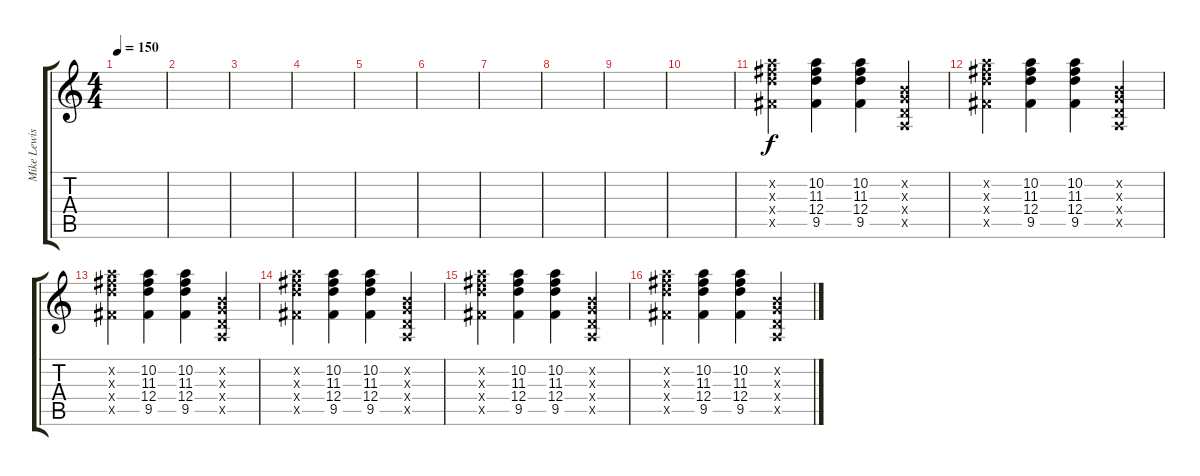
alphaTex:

\track ("Mike Lewis (optional)" "Mike Lewis") {instrument electricguitarjazz}
\staff {score tabs}
\tuning (E4 B3 G3 D3 A2 D2) {hide}
\ts (4 4)
\tempo 150
\clef g2
\ks c
|
|
|
|
|
|
|
|
|
|
(10.2{x} 11.3{x} 12.4{x} 9.5{x}).4 (10.2 11.3 12.4 9.5).4 (10.2 11.3 12.4 9.5).4 (0.2{x} 0.3{x} 0.4{x} 0.5{x}).4 |
(10.2{x} 11.3{x} 12.4{x} 9.5{x}).4 (10.2 11.3 12.4 9.5).4 (10.2 11.3 12.4 9.5).4 (0.2{x} 0.3{x} 0.4{x} 0.5{x}).4 |
(10.2{x} 11.3{x} 12.4{x} 9.5{x}).4 (10.2 11.3 12.4 9.5).4 (10.2 11.3 12.4 9.5).4 (0.2{x} 0.3{x} 0.4{x} 0.5{x}).4 |
(10.2{x} 11.3{x} 12.4{x} 9.5{x}).4 (10.2 11.3 12.4 9.5).4 (10.2 11.3 12.4 9.5).4 (0.2{x} 0.3{x} 0.4{x} 0.5{x}).4 |
(10.2{x} 11.3{x} 12.4{x} 9.5{x}).4 (10.2 11.3 12.4 9.5).4 (10.2 11.3 12.4 9.5).4 (0.2{x} 0.3{x} 0.4{x} 0.5{x}).4 |
(10.2{x} 11.3{x} 12.4{x} 9.5{x}).4 (10.2 11.3 12.4 9.5).4 (10.2 11.3 12.4 9.5).4 (0.2{x} 0.3{x} 0.4{x} 0.5{x}).4
